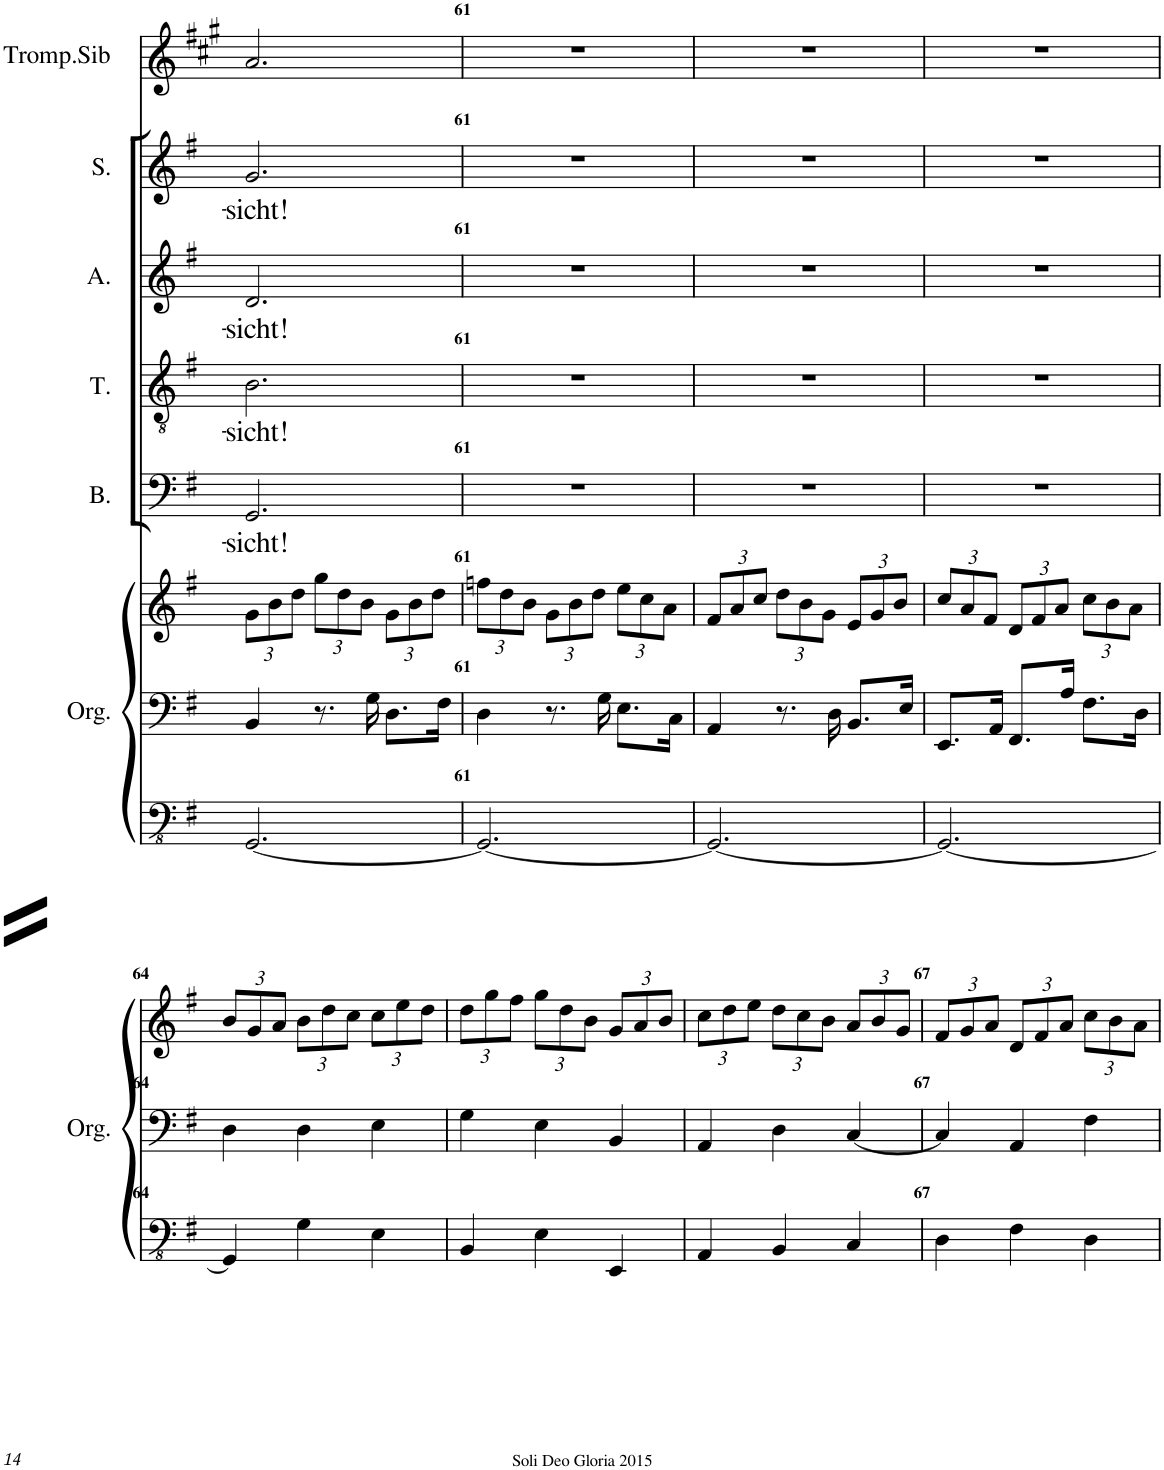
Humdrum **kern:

**kern	**kern	**kern	**kern	**text	**kern	**text	**kern	**text	**kern	**text	**kern
*part6	*part6	*part6	*part5	*part5	*part4	*part4	*part3	*part3	*part2	*part2	*part1
*staff8	*staff7	*staff6	*staff5	*staff5	*staff4	*staff4	*staff3	*staff3	*staff2	*staff2	*staff1
*I"Orgue à tuyaux	*	*	*I"Bass	*	*I"Ténor	*	*I"Alto	*	*I"Soprano	*	*I"Trompette Sib
*I'Org.	*	*	*I'B.	*	*I'T.	*	*I'A.	*	*I'S.	*	*I'Tromp.Sib
!!LO:PB:g=z
*clefFv4	*clefF4	*clefG2	*clefF4	*	*clefGv2	*	*clefG2	*	*clefG2	*	*clefG2
*	*	*	*	*	*	*	*	*	*	*	*Trd1c2
*k[f#]	*k[f#]	*k[f#]	*k[f#]	*	*k[f#]	*	*k[f#]	*	*k[f#]	*	*k[f#c#g#]
*M3/4	*M3/4	*M3/4	*M3/4	*	*M3/4	*	*M3/4	*	*M3/4	*	*M3/4
*	*	*Xbrackettup	*	*	*	*	*	*	*	*	*
=60	=60	=60	=60	=60	=60	=60	=60	=60	=60	=60	=60
!	!	!	!	!LO:LY:b	!	!LO:LY:b	!	!LO:LY:b	!	!LO:LY:b	!
[2.GGG/	4BB/	12g\L	2.GG/	-sicht!	2.B\	-sicht!	2.d/	-sicht!	2.g/	-sicht!	2.a/
.	.	12b\	.	.	.	.	.	.	.	.	.
.	.	12dd\J	.	.	.	.	.	.	.	.	.
.	8.r	12gg\L	.	.	.	.	.	.	.	.	.
.	.	12dd\	.	.	.	.	.	.	.	.	.
.	.	12b\J	.	.	.	.	.	.	.	.	.
.	16G\	.	.	.	.	.	.	.	.	.	.
.	8.D\L	12g\L	.	.	.	.	.	.	.	.	.
.	.	12b\	.	.	.	.	.	.	.	.	.
.	.	12dd\J	.	.	.	.	.	.	.	.	.
.	16F#\Jk	.	.	.	.	.	.	.	.	.	.
=61	=61	=61	=61	=61	=61	=61	=61	=61	=61	=61	=61
2.GGG/_	4D\	12ffn\L	2.r	.	2.r	.	2.r	.	2.r	.	2.r
.	.	12dd\	.	.	.	.	.	.	.	.	.
.	.	12b\J	.	.	.	.	.	.	.	.	.
.	8.r	12g\L	.	.	.	.	.	.	.	.	.
.	.	12b\	.	.	.	.	.	.	.	.	.
.	.	12dd\J	.	.	.	.	.	.	.	.	.
.	16G\	.	.	.	.	.	.	.	.	.	.
.	8.E\L	12ee\L	.	.	.	.	.	.	.	.	.
.	.	12cc\	.	.	.	.	.	.	.	.	.
.	.	12a\J	.	.	.	.	.	.	.	.	.
.	16C\Jk	.	.	.	.	.	.	.	.	.	.
=62	=62	=62	=62	=62	=62	=62	=62	=62	=62	=62	=62
2.GGG/_	4AA/	12f#/L	2.r	.	2.r	.	2.r	.	2.r	.	2.r
.	.	12a/	.	.	.	.	.	.	.	.	.
.	.	12cc/J	.	.	.	.	.	.	.	.	.
.	8.r	12dd\L	.	.	.	.	.	.	.	.	.
.	.	12b\	.	.	.	.	.	.	.	.	.
.	.	12g\J	.	.	.	.	.	.	.	.	.
.	16D\	.	.	.	.	.	.	.	.	.	.
.	8.BB/L	12e/L	.	.	.	.	.	.	.	.	.
.	.	12g/	.	.	.	.	.	.	.	.	.
.	.	12b/J	.	.	.	.	.	.	.	.	.
.	16E/Jk	.	.	.	.	.	.	.	.	.	.
=63	=63	=63	=63	=63	=63	=63	=63	=63	=63	=63	=63
2.GGG/_	8.EE/L	12cc/L	2.r	.	2.r	.	2.r	.	2.r	.	2.r
.	.	12a/	.	.	.	.	.	.	.	.	.
.	.	12f#/J	.	.	.	.	.	.	.	.	.
.	16AA/Jk	.	.	.	.	.	.	.	.	.	.
.	8.FF#/L	12d/L	.	.	.	.	.	.	.	.	.
.	.	12f#/	.	.	.	.	.	.	.	.	.
.	.	12a/J	.	.	.	.	.	.	.	.	.
.	16A/Jk	.	.	.	.	.	.	.	.	.	.
.	8.F#\L	12cc\L	.	.	.	.	.	.	.	.	.
.	.	12b\	.	.	.	.	.	.	.	.	.
.	.	12a\J	.	.	.	.	.	.	.	.	.
.	16D\Jk	.	.	.	.	.	.	.	.	.	.
!!LO:LB:g=z
=64	=64	=64	=64	=64	=64	=64	=64	=64	=64	=64	=64
4GGG/]	4D\	12b/L	2.r	.	2.r	.	2.r	.	2.r	.	2.r
.	.	12g/	.	.	.	.	.	.	.	.	.
.	.	12a/J	.	.	.	.	.	.	.	.	.
4GG\	4D\	12b\L	.	.	.	.	.	.	.	.	.
.	.	12dd\	.	.	.	.	.	.	.	.	.
.	.	12cc\J	.	.	.	.	.	.	.	.	.
4EE\	4E\	12cc\L	.	.	.	.	.	.	.	.	.
.	.	12ee\	.	.	.	.	.	.	.	.	.
.	.	12dd\J	.	.	.	.	.	.	.	.	.
=65	=65	=65	=65	=65	=65	=65	=65	=65	=65	=65	=65
4BBB/	4G\	12dd\L	2.r	.	2.r	.	2.r	.	2.r	.	2.r
.	.	12gg\	.	.	.	.	.	.	.	.	.
.	.	12ff#\J	.	.	.	.	.	.	.	.	.
4EE\	4E\	12gg\L	.	.	.	.	.	.	.	.	.
.	.	12dd\	.	.	.	.	.	.	.	.	.
.	.	12b\J	.	.	.	.	.	.	.	.	.
4EEE/	4BB/	12g/L	.	.	.	.	.	.	.	.	.
.	.	12a/	.	.	.	.	.	.	.	.	.
.	.	12b/J	.	.	.	.	.	.	.	.	.
=66	=66	=66	=66	=66	=66	=66	=66	=66	=66	=66	=66
4AAA/	4AA/	12cc\L	2.r	.	2.r	.	2.r	.	2.r	.	2.r
.	.	12dd\	.	.	.	.	.	.	.	.	.
.	.	12ee\J	.	.	.	.	.	.	.	.	.
4BBB/	4D\	12dd\L	.	.	.	.	.	.	.	.	.
.	.	12cc\	.	.	.	.	.	.	.	.	.
.	.	12b\J	.	.	.	.	.	.	.	.	.
4CC/	[4C/	12a/L	.	.	.	.	.	.	.	.	.
.	.	12b/	.	.	.	.	.	.	.	.	.
.	.	12g/J	.	.	.	.	.	.	.	.	.
=67	=67	=67	=67	=67	=67	=67	=67	=67	=67	=67	=67
4DD\	4C/]	12f#/L	2.r	.	2.r	.	2.r	.	2.r	.	2.r
.	.	12g/	.	.	.	.	.	.	.	.	.
.	.	12a/J	.	.	.	.	.	.	.	.	.
4FF#\	4AA/	12d/L	.	.	.	.	.	.	.	.	.
.	.	12f#/	.	.	.	.	.	.	.	.	.
.	.	12a/J	.	.	.	.	.	.	.	.	.
4DD\	4F#\	12cc\L	.	.	.	.	.	.	.	.	.
.	.	12b\	.	.	.	.	.	.	.	.	.
.	.	12a\J	.	.	.	.	.	.	.	.	.
=	=	=	=	=	=	=	=	=	=	=	=
*-	*-	*-	*-	*-	*-	*-	*-	*-	*-	*-	*-
